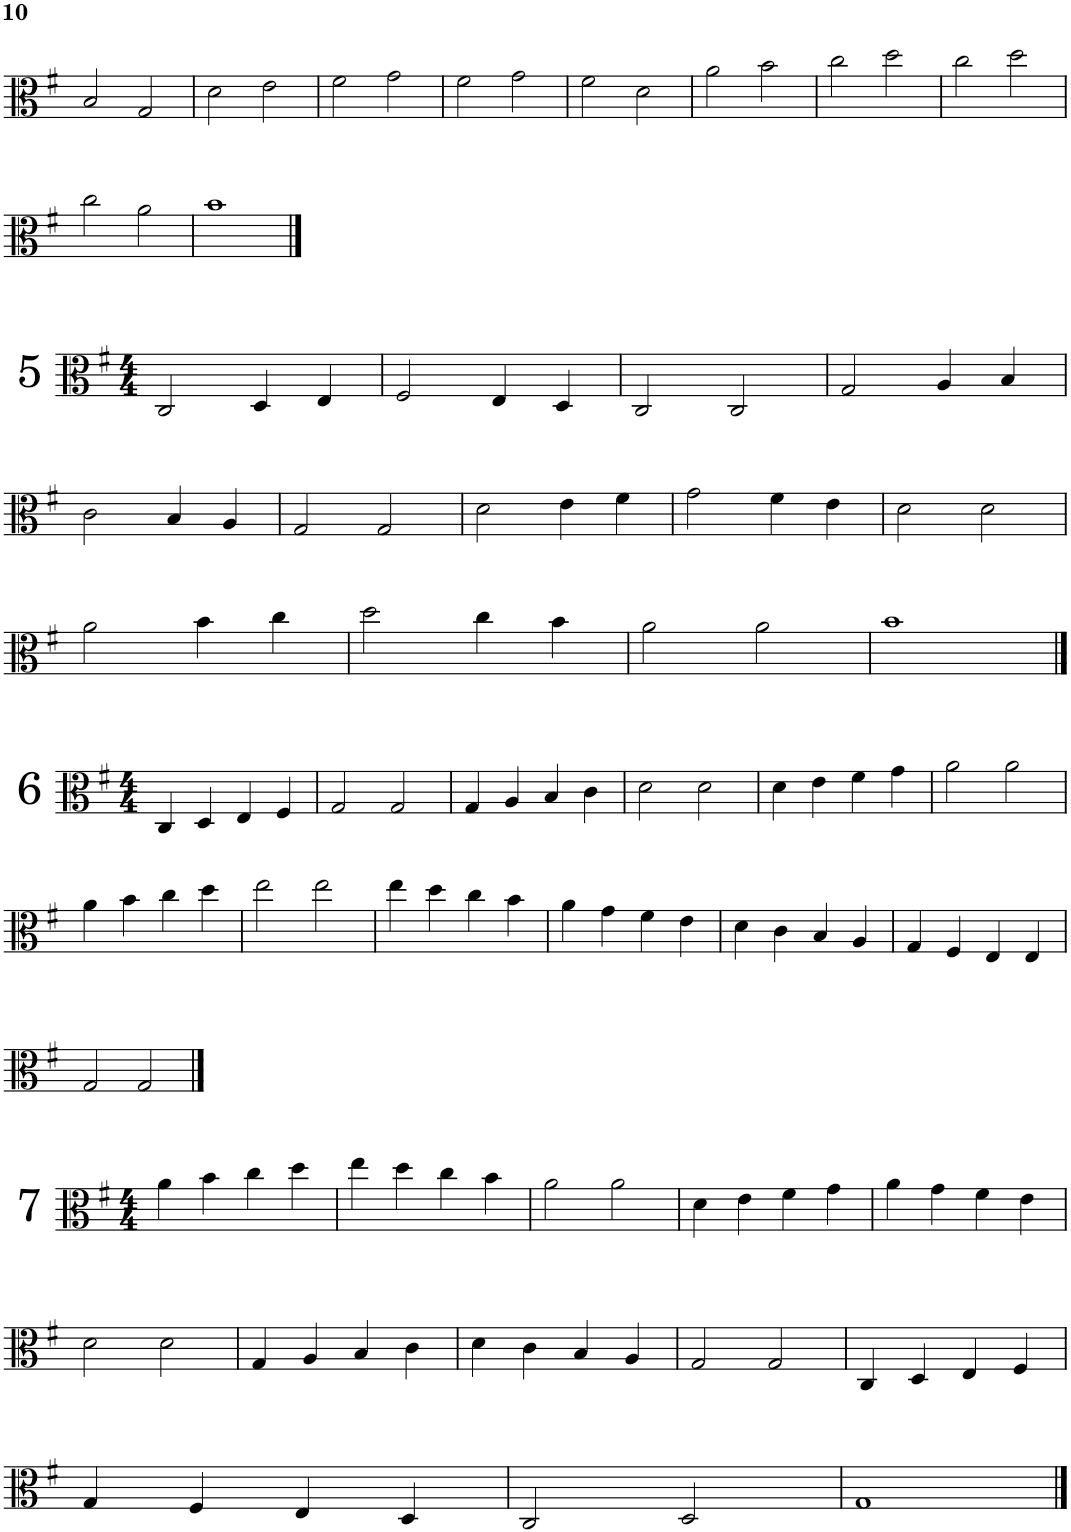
**kern
*part1
*staff1
*I"Piano
*I'Pno
!!LO:PB:g=z
*clefC3
*k[f#]
*M4/4
=8
2B/
2G/
=9
2d\
2e\
=10
2f#\
2g\
=11
2f#\
2g\
=12
2f#\
2d\
=13
2a\
2b\
=14
2cc\
2dd\
=15
2cc\
2dd\
!!LO:LB:g=z
=16
2cc\
2a\
=17
1b
!!LO:LB:g=z
==1
*M4/4
2C/
4D/
4E/
=2
2F#/
4E/
4D/
=3
2C/
2C/
=4
2G/
4A/
4B/
!!LO:LB:g=z
=5
2c\
4B/
4A/
=6
2G/
2G/
=7
2d\
4e\
4f#\
=8
2g\
4f#\
4e\
=9
2d\
2d\
!!LO:LB:g=z
=10
2a\
4b\
4cc\
=11
2dd\
4cc\
4b\
=12
2a\
2a\
=13
1b
!!LO:LB:g=z
==1
*M4/4
4C/
4D/
4E/
4F#/
=2
2G/
2G/
=3
4G/
4A/
4B/
4c\
=4
2d\
2d\
=5
4d\
4e\
4f#\
4g\
=6
2a\
2a\
!!LO:LB:g=z
=7
4a\
4b\
4cc\
4dd\
=8
2ee\
2ee\
=9
4ee\
4dd\
4cc\
4b\
=10
4a\
4g\
4f#\
4e\
=11
4d\
4c\
4B/
4A/
=12
4G/
4F#/
4E/
4E/
!!LO:LB:g=z
=13
2G/
2G/
!!LO:LB:g=z
==1
*M4/4
4a\
4b\
4cc\
4dd\
=2
4ee\
4dd\
4cc\
4b\
=3
2a\
2a\
=4
4d\
4e\
4f#\
4g\
=5
4a\
4g\
4f#\
4e\
!!LO:LB:g=z
=6
2d\
2d\
=7
4G/
4A/
4B/
4c\
=8
4d\
4c\
4B/
4A/
=9
2G/
2G/
=10
4C/
4D/
4E/
4F#/
!!LO:LB:g=z
=11
4G/
4F#/
4E/
4D/
=12
2C/
2D/
=13
1G
==
*-
